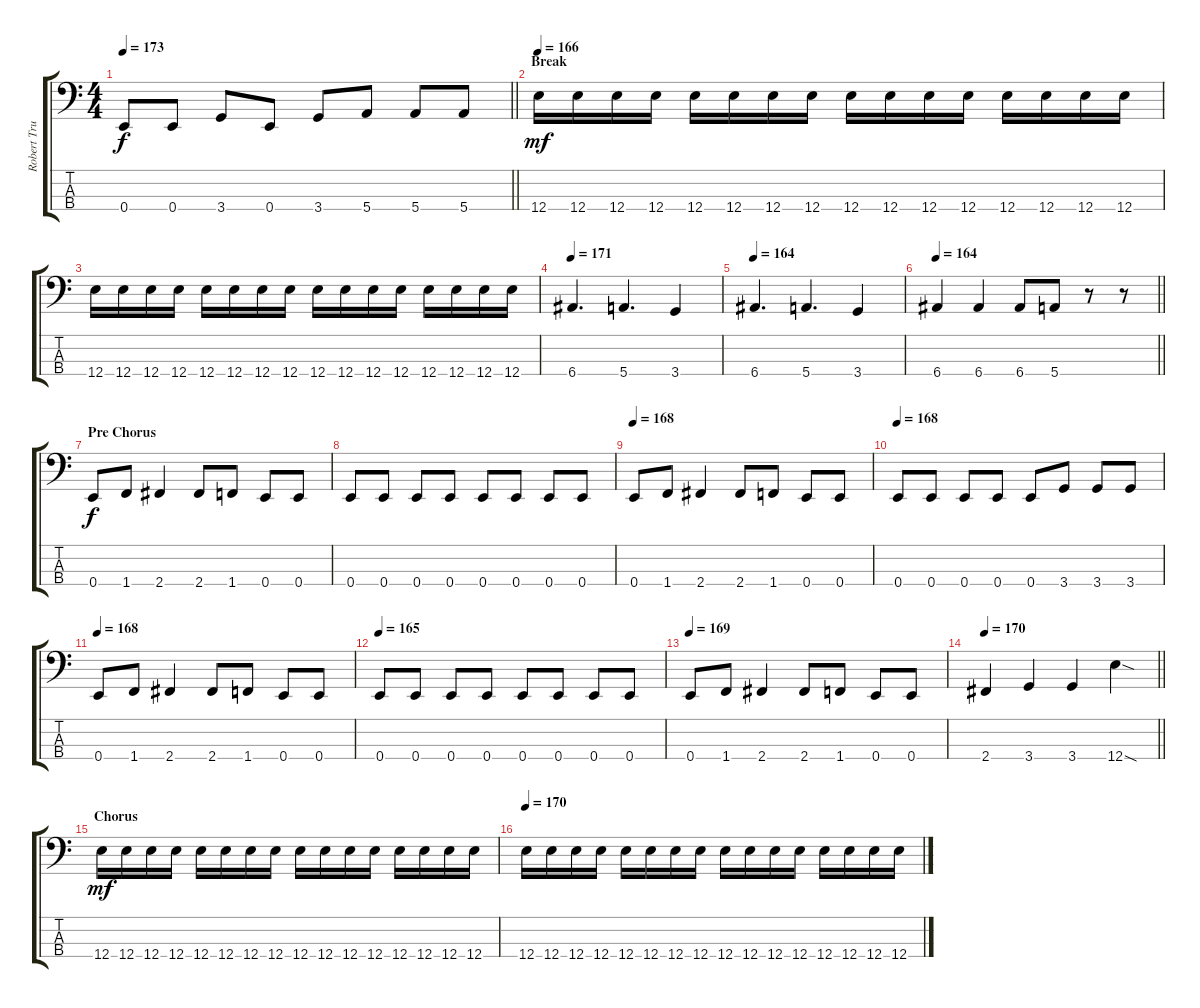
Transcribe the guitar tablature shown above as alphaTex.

\track ("Robert Trujillo" "Robert Tru") {instrument electricbasspick}
\staff {score tabs}
\tuning (G2 D2 A1 E1) {hide}
\ts (4 4)
\tempo 173
\clef f4
\barLineRight lightlight
\ks c
0.4.8{dy f} 0.4.8 3.4.8 0.4.8 3.4.8 5.4.8 5.4.8 5.4.8 |
\section ("" "Break")
\tempo 166
12.4.16{dy mf} 12.4.16 12.4.16 12.4.16 12.4.16 12.4.16 12.4.16 12.4.16 12.4.16 12.4.16 12.4.16 12.4.16 12.4.16 12.4.16 12.4.16 12.4.16 |
12.4.16 12.4.16 12.4.16 12.4.16 12.4.16 12.4.16 12.4.16 12.4.16 12.4.16 12.4.16 12.4.16 12.4.16 12.4.16 12.4.16 12.4.16 12.4.16 |
\tempo 171
6.4.4{d} 5.4.4{d} 3.4.4 |
\tempo 164
6.4.4{d} 5.4.4{d} 3.4.4 |
\tempo 164
\barLineRight lightlight
6.4.4 6.4.4 6.4.8 5.4.8 r.8 r.8 |
\section ("" "Pre Chorus")
0.4.8{dy f} 1.4.8 2.4.4 2.4.8 1.4.8 0.4.8 0.4.8 |
0.4.8 0.4.8 0.4.8 0.4.8 0.4.8 0.4.8 0.4.8 0.4.8 |
\tempo 168
0.4.8 1.4.8 2.4.4 2.4.8 1.4.8 0.4.8 0.4.8 |
\tempo 168
0.4.8 0.4.8 0.4.8 0.4.8 0.4.8 3.4.8 3.4.8 3.4.8 |
\tempo 168
0.4.8 1.4.8 2.4.4 2.4.8 1.4.8 0.4.8 0.4.8 |
\tempo 165
0.4.8 0.4.8 0.4.8 0.4.8 0.4.8 0.4.8 0.4.8 0.4.8 |
\tempo 169
0.4.8 1.4.8 2.4.4 2.4.8 1.4.8 0.4.8 0.4.8 |
\tempo 170
\barLineRight lightlight
2.4.4 3.4.4 3.4.4 12.4{sod}.4 |
\section ("" "Chorus")
12.4.16{dy mf} 12.4.16 12.4.16 12.4.16 12.4.16 12.4.16 12.4.16 12.4.16 12.4.16 12.4.16 12.4.16 12.4.16 12.4.16 12.4.16 12.4.16 12.4.16 |
\tempo 170
12.4.16 12.4.16 12.4.16 12.4.16 12.4.16 12.4.16 12.4.16 12.4.16 12.4.16 12.4.16 12.4.16 12.4.16 12.4.16 12.4.16 12.4.16 12.4.16
